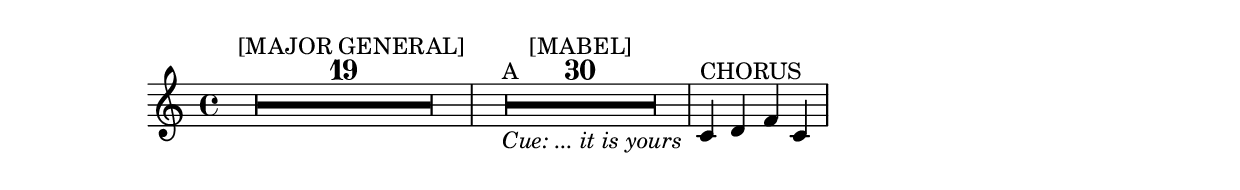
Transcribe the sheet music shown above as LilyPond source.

%% DO NOT EDIT this file manually; it is automatically
%% generated from LSR http://lsr.dsi.unimi.it
%% Make any changes in LSR itself, or in Documentation/snippets/new/ ,
%% and then run scripts/auxiliar/makelsr.py
%%
%% This file is in the public domain.
\version "2.12.2"

\header {
  lsrtags = "rhythms, text"

%% Translation of GIT committish: 91eeed36c877fe625d957437d22081721c8c6345
texidoces = "
Los elementos de marcado aplicados a un silencio multicompás se
centran encima o debajo de éste.  Los elementos de marcado extensos
que se adjuntan a silencios multicompás no producen la expansión del
compás.  Para expandir un silencio multicompás de forma que quepa todo
el marcado, utilice un silencio de separación con un marcado aplicado
antes del silencio multicompás.

Observe que el silencio separador produce la inserción de un compás.
El texto aplicado a un siencio sparador de esta forma se alinea por la
izquierda a la posición en que la nota estaría situada dentro del
compás, pero si la longitud del compás está determinada por la
longitud del texto, éste aparecerá centrado.

"

doctitlees = "Marcado de silencios multicompás"


%% Translation of GIT committish: 0a868be38a775ecb1ef935b079000cebbc64de40
  texidocde = "Textbeschriftungen, die an Mehrtaktpausen gehängt wird,
wird über oder unter der Pause zentriert.  Lange Beschriftungen
lassen den Takt nicht breiter werden.  Um eine Mehrtaktpause einer
Beschriftung anzupassen, muss eine unsichtbare Pause mit der
Beschriftung direkt vor der Mehrtaktpause eingesetzt werden.

Man sollte beachten, dass unsichtbare Pausen automatische Taktstriche
nach sich ziehen.  Text, der an eine unsichtbare Pause gehängt wird,
ist links ausgerichtet an der Position, wo die Pause erscheinen
würde.  Wenn aber die Länge des Taktes durch die Länge des Textes
bestimmt wird, sieht es so aus, als ob der Text zentriert gesetzt
ist."

  doctitlede = "Textbeschriftung und Mehrtaktpausen"



%% Translation of GIT committish: 4da4307e396243a5a3bc33a0c2753acac92cb685
  texidocfr = "
Lorsque du texte est attaché à un silence multi-mesures, il sera centré
dans la mesure, au-dessus ou en dessous de la portée.  Afin d'étirer la
mesure dans le cas ou ce texte est relativement long, il suffit
d'insérer un silence invisible auquel on attache le texte en question,
avant le silence multi-mesures.

Rappelez-vous qu'un silence invisible génère une barre de mesure.  Le
texte attaché à ce silence invisible sera alors aligné sur la gauche de
là où serait positionnée la note.  Cependant, si la taille de la mesure
est déterminée par la longueur du texte, il apparaîtra comme centré.

"
  doctitlefr = "Ajout de texte à un silence multi-mesures"

  texidoc = "
Markups attached to a multi-measure rest will be centered above or
below it.  Long markups attached to multi-measure rests do not cause
the measure to expand.  To expand a multi-measure rest to fit the
markup, use a spacer rest with an attached markup before the
multi-measure rest.

Note that the spacer rest causes a bar line to be inserted.  Text
attached to a spacer rest in this way is left-aligned to the position
where the note would be placed in the measure, but if the measure
length is determined by the length of the text, the text will appear to
be centered.

"
  doctitle = "Multi-measure rest markup"
} % begin verbatim

\relative c' {
  \compressFullBarRests
  \textLengthOn
  s1*0^\markup { [MAJOR GENERAL] }
  R1*19
  s1*0_\markup { \italic { Cue: ... it is yours } }
  s1*0^\markup { A }
  R1*30^\markup { [MABEL] }
  \textLengthOff
  c4^\markup { CHORUS } d f c
}
